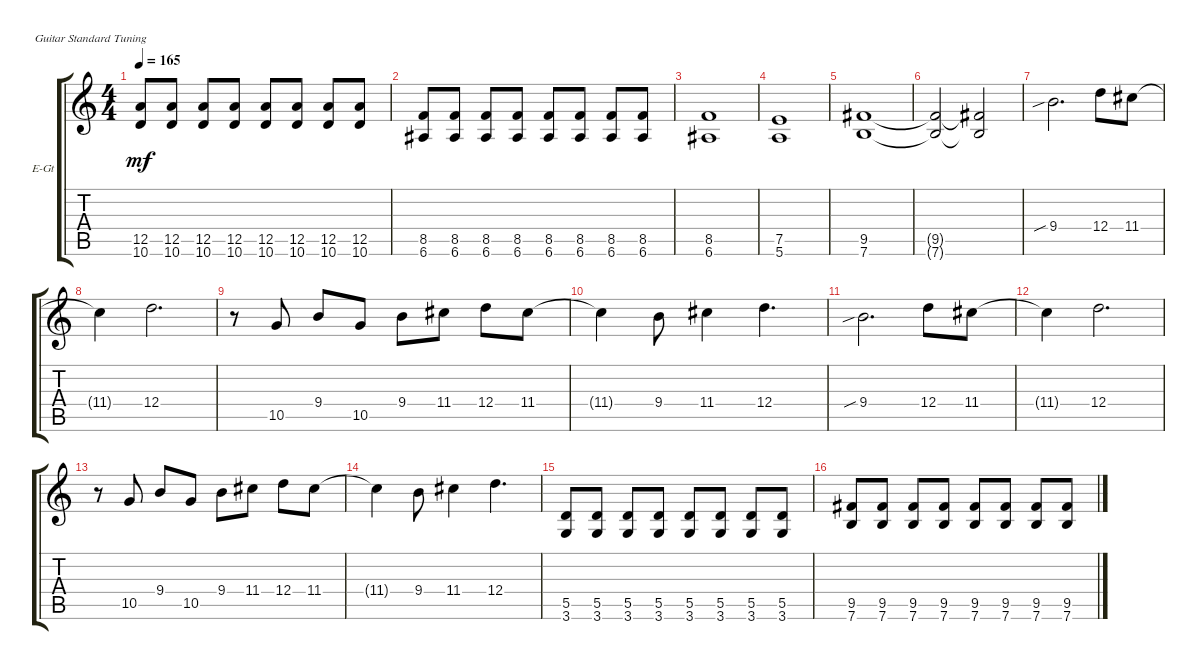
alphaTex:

\defaultSystemsLayout 4
\bracketExtendMode groupsimilarinstruments
\firstSystemTrackNameOrientation horizontal
\otherSystemsTrackNameOrientation horizontal
\track ("Electric Guitar" "E-Gt") {instrument distortionguitar}
\staff {score tabs}
\tuning (E4 B3 G3 D3 A2 E2)
\ts (4 4)
\tempo 165
\clef g2
\ks c
(10.6 12.5).8{dy mf} (10.6 12.5).8 (10.6 12.5).8 (10.6 12.5).8 (10.6 12.5).8 (10.6 12.5).8 (10.6 12.5).8 (10.6 12.5).8 |
(6.6 8.5).8 (8.5 6.6).8 (8.5 6.6).8 (8.5 6.6).8 (6.6 8.5).8 (8.5 6.6).8 (8.5 6.6).8 (8.5 6.6).8 |
(6.6 8.5).1 |
(5.6 7.5).1 |
(7.6 9.5).1 |
(7.6{t} 9.5{t}).2 (7.6{t} 9.5{t}).2 |
9.4{sib}.2{d} 12.4.8 11.4.8 |
11.4{t}.4 12.4.2{d} |
r.8 10.5.8 9.4.8 10.5.8 9.4.8 11.4.8 12.4.8 11.4.8 |
11.4{t}.4 9.4.8 11.4.4 12.4.4{d} |
9.4{sib}.2{d} 12.4.8 11.4.8 |
11.4{t}.4 12.4.2{d} |
r.8 10.5.8 9.4.8 10.5.8 9.4.8 11.4.8 12.4.8 11.4.8 |
11.4{t}.4 9.4.8 11.4.4 12.4.4{d} |
(3.6 5.5).8 (3.6 5.5).8 (3.6 5.5).8 (3.6 5.5).8 (3.6 5.5).8 (3.6 5.5).8 (3.6 5.5).8 (3.6 5.5).8 |
(7.6 9.5).8 (7.6 9.5).8 (7.6 9.5).8 (7.6 9.5).8 (7.6 9.5).8 (7.6 9.5).8 (7.6 9.5).8 (7.6 9.5).8
